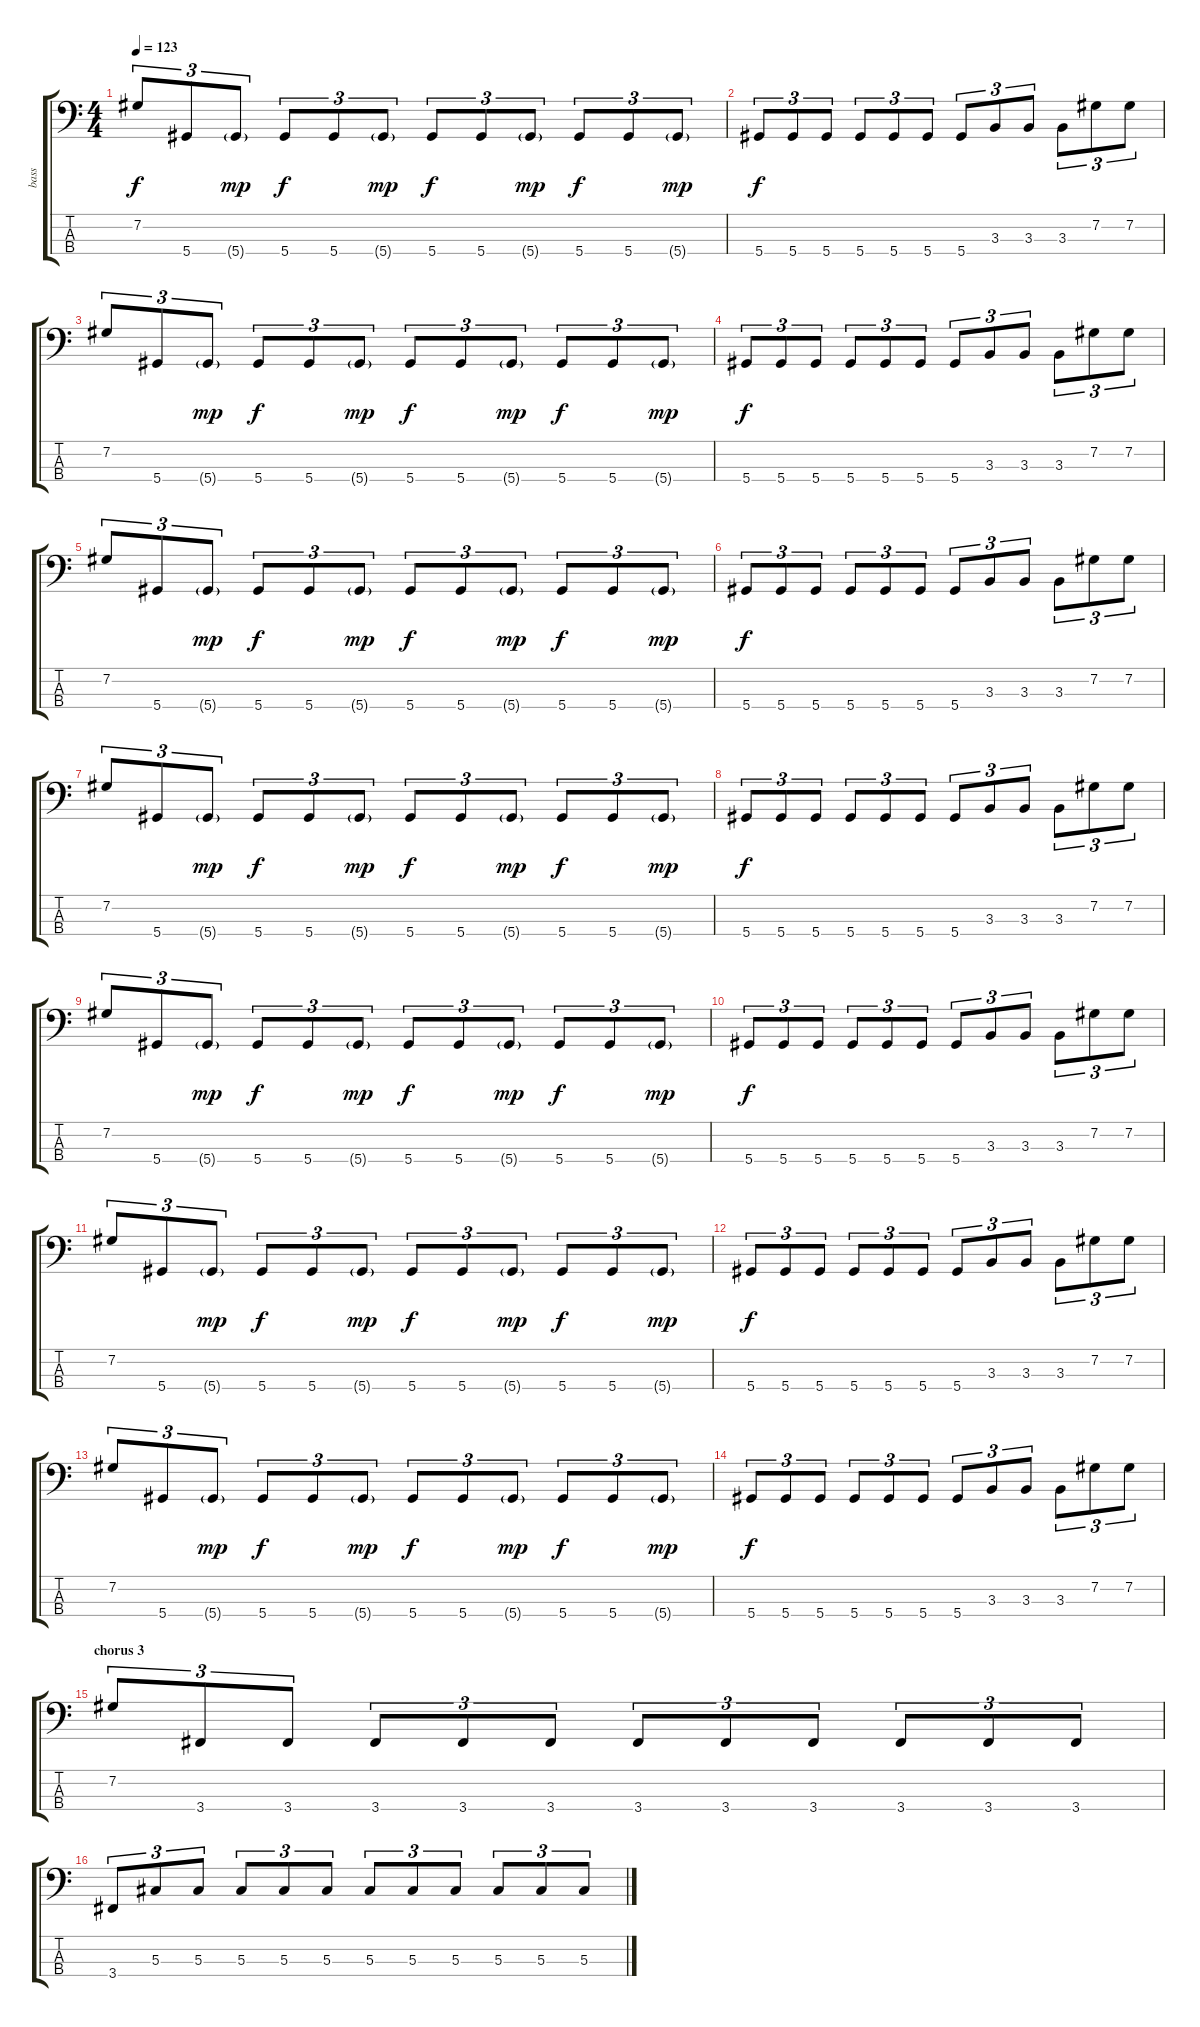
\track ("bass " "bass ") {instrument electricguitarjazz}
\staff {score tabs}
\tuning (Gb2 Db2 Ab1 Eb1) {hide}
\ts (4 4)
\tempo 123
\clef f4
\ks c
7.2.8{tu (3 2) txt "" dy f} 5.4.8{tu (3 2) txt ""} 5.4{g}.8{tu (3 2) txt "" dy mp} 5.4.8{tu (3 2) txt "" dy f} 5.4.8{tu (3 2) txt ""} 5.4{g}.8{tu (3 2) txt "" dy mp} 5.4.8{tu (3 2) txt "" dy f} 5.4.8{tu (3 2) txt ""} 5.4{g}.8{tu (3 2) txt "" dy mp} 5.4.8{tu (3 2) txt "" dy f} 5.4.8{tu (3 2) txt ""} 5.4{g}.8{tu (3 2) txt "" dy mp} |
5.4.8{tu (3 2) txt "" dy f} 5.4.8{tu (3 2) txt ""} 5.4.8{tu (3 2) txt ""} 5.4.8{tu (3 2) txt ""} 5.4.8{tu (3 2) txt ""} 5.4.8{tu (3 2) txt ""} 5.4.8{tu (3 2) txt ""} 3.3.8{tu (3 2) txt ""} 3.3.8{tu (3 2) txt ""} 3.3.8{tu (3 2) txt ""} 7.2.8{tu (3 2) txt ""} 7.2.8{tu (3 2) txt ""} |
7.2.8{tu (3 2) txt ""} 5.4.8{tu (3 2) txt ""} 5.4{g}.8{tu (3 2) txt "" dy mp} 5.4.8{tu (3 2) txt "" dy f} 5.4.8{tu (3 2) txt ""} 5.4{g}.8{tu (3 2) txt "" dy mp} 5.4.8{tu (3 2) txt "" dy f} 5.4.8{tu (3 2) txt ""} 5.4{g}.8{tu (3 2) txt "" dy mp} 5.4.8{tu (3 2) txt "" dy f} 5.4.8{tu (3 2) txt ""} 5.4{g}.8{tu (3 2) txt "" dy mp} |
5.4.8{tu (3 2) txt "" dy f} 5.4.8{tu (3 2) txt ""} 5.4.8{tu (3 2) txt ""} 5.4.8{tu (3 2) txt ""} 5.4.8{tu (3 2) txt ""} 5.4.8{tu (3 2) txt ""} 5.4.8{tu (3 2) txt ""} 3.3.8{tu (3 2) txt ""} 3.3.8{tu (3 2) txt ""} 3.3.8{tu (3 2) txt ""} 7.2.8{tu (3 2) txt ""} 7.2.8{tu (3 2) txt ""} |
7.2.8{tu (3 2) txt ""} 5.4.8{tu (3 2) txt ""} 5.4{g}.8{tu (3 2) txt "" dy mp} 5.4.8{tu (3 2) txt "" dy f} 5.4.8{tu (3 2) txt ""} 5.4{g}.8{tu (3 2) txt "" dy mp} 5.4.8{tu (3 2) txt "" dy f} 5.4.8{tu (3 2) txt ""} 5.4{g}.8{tu (3 2) txt "" dy mp} 5.4.8{tu (3 2) txt "" dy f} 5.4.8{tu (3 2) txt ""} 5.4{g}.8{tu (3 2) txt "" dy mp} |
5.4.8{tu (3 2) txt "" dy f} 5.4.8{tu (3 2) txt ""} 5.4.8{tu (3 2) txt ""} 5.4.8{tu (3 2) txt ""} 5.4.8{tu (3 2) txt ""} 5.4.8{tu (3 2) txt ""} 5.4.8{tu (3 2) txt ""} 3.3.8{tu (3 2) txt ""} 3.3.8{tu (3 2) txt ""} 3.3.8{tu (3 2) txt ""} 7.2.8{tu (3 2) txt ""} 7.2.8{tu (3 2) txt ""} |
7.2.8{tu (3 2) txt ""} 5.4.8{tu (3 2) txt ""} 5.4{g}.8{tu (3 2) txt "" dy mp} 5.4.8{tu (3 2) txt "" dy f} 5.4.8{tu (3 2) txt ""} 5.4{g}.8{tu (3 2) txt "" dy mp} 5.4.8{tu (3 2) txt "" dy f} 5.4.8{tu (3 2) txt ""} 5.4{g}.8{tu (3 2) txt "" dy mp} 5.4.8{tu (3 2) txt "" dy f} 5.4.8{tu (3 2) txt ""} 5.4{g}.8{tu (3 2) txt "" dy mp} |
5.4.8{tu (3 2) txt "" dy f} 5.4.8{tu (3 2) txt ""} 5.4.8{tu (3 2) txt ""} 5.4.8{tu (3 2) txt ""} 5.4.8{tu (3 2) txt ""} 5.4.8{tu (3 2) txt ""} 5.4.8{tu (3 2) txt ""} 3.3.8{tu (3 2) txt ""} 3.3.8{tu (3 2) txt ""} 3.3.8{tu (3 2) txt ""} 7.2.8{tu (3 2) txt ""} 7.2.8{tu (3 2) txt ""} |
7.2.8{tu (3 2) txt ""} 5.4.8{tu (3 2) txt ""} 5.4{g}.8{tu (3 2) txt "" dy mp} 5.4.8{tu (3 2) txt "" dy f} 5.4.8{tu (3 2) txt ""} 5.4{g}.8{tu (3 2) txt "" dy mp} 5.4.8{tu (3 2) txt "" dy f} 5.4.8{tu (3 2) txt ""} 5.4{g}.8{tu (3 2) txt "" dy mp} 5.4.8{tu (3 2) txt "" dy f} 5.4.8{tu (3 2) txt ""} 5.4{g}.8{tu (3 2) txt "" dy mp} |
5.4.8{tu (3 2) txt "" dy f} 5.4.8{tu (3 2) txt ""} 5.4.8{tu (3 2) txt ""} 5.4.8{tu (3 2) txt ""} 5.4.8{tu (3 2) txt ""} 5.4.8{tu (3 2) txt ""} 5.4.8{tu (3 2) txt ""} 3.3.8{tu (3 2) txt ""} 3.3.8{tu (3 2) txt ""} 3.3.8{tu (3 2) txt ""} 7.2.8{tu (3 2) txt ""} 7.2.8{tu (3 2) txt ""} |
7.2.8{tu (3 2) txt ""} 5.4.8{tu (3 2) txt ""} 5.4{g}.8{tu (3 2) txt "" dy mp} 5.4.8{tu (3 2) txt "" dy f} 5.4.8{tu (3 2) txt ""} 5.4{g}.8{tu (3 2) txt "" dy mp} 5.4.8{tu (3 2) txt "" dy f} 5.4.8{tu (3 2) txt ""} 5.4{g}.8{tu (3 2) txt "" dy mp} 5.4.8{tu (3 2) txt "" dy f} 5.4.8{tu (3 2) txt ""} 5.4{g}.8{tu (3 2) txt "" dy mp} |
5.4.8{tu (3 2) txt "" dy f} 5.4.8{tu (3 2) txt ""} 5.4.8{tu (3 2) txt ""} 5.4.8{tu (3 2) txt ""} 5.4.8{tu (3 2) txt ""} 5.4.8{tu (3 2) txt ""} 5.4.8{tu (3 2) txt ""} 3.3.8{tu (3 2) txt ""} 3.3.8{tu (3 2) txt ""} 3.3.8{tu (3 2) txt ""} 7.2.8{tu (3 2) txt ""} 7.2.8{tu (3 2) txt ""} |
7.2.8{tu (3 2) txt ""} 5.4.8{tu (3 2) txt ""} 5.4{g}.8{tu (3 2) txt "" dy mp} 5.4.8{tu (3 2) txt "" dy f} 5.4.8{tu (3 2) txt ""} 5.4{g}.8{tu (3 2) txt "" dy mp} 5.4.8{tu (3 2) txt "" dy f} 5.4.8{tu (3 2) txt ""} 5.4{g}.8{tu (3 2) txt "" dy mp} 5.4.8{tu (3 2) txt "" dy f} 5.4.8{tu (3 2) txt ""} 5.4{g}.8{tu (3 2) txt "" dy mp} |
5.4.8{tu (3 2) txt "" dy f} 5.4.8{tu (3 2) txt ""} 5.4.8{tu (3 2) txt ""} 5.4.8{tu (3 2) txt ""} 5.4.8{tu (3 2) txt ""} 5.4.8{tu (3 2) txt ""} 5.4.8{tu (3 2) txt ""} 3.3.8{tu (3 2) txt ""} 3.3.8{tu (3 2) txt ""} 3.3.8{tu (3 2) txt ""} 7.2.8{tu (3 2) txt ""} 7.2.8{tu (3 2) txt ""} |
\section ("" "chorus 3")
7.2.8{tu (3 2) txt ""} 3.4.8{tu (3 2) txt ""} 3.4.8{tu (3 2) txt ""} 3.4.8{tu (3 2) txt ""} 3.4.8{tu (3 2) txt ""} 3.4.8{tu (3 2) txt ""} 3.4.8{tu (3 2) txt ""} 3.4.8{tu (3 2) txt ""} 3.4.8{tu (3 2) txt ""} 3.4.8{tu (3 2) txt ""} 3.4.8{tu (3 2) txt ""} 3.4.8{tu (3 2) txt ""} |
3.4.8{tu (3 2) txt ""} 5.3.8{tu (3 2) txt ""} 5.3.8{tu (3 2) txt ""} 5.3.8{tu (3 2) txt ""} 5.3.8{tu (3 2) txt ""} 5.3.8{tu (3 2) txt ""} 5.3.8{tu (3 2) txt ""} 5.3.8{tu (3 2) txt ""} 5.3.8{tu (3 2) txt ""} 5.3.8{tu (3 2) txt ""} 5.3.8{tu (3 2) txt ""} 5.3.8{tu (3 2) txt ""}
